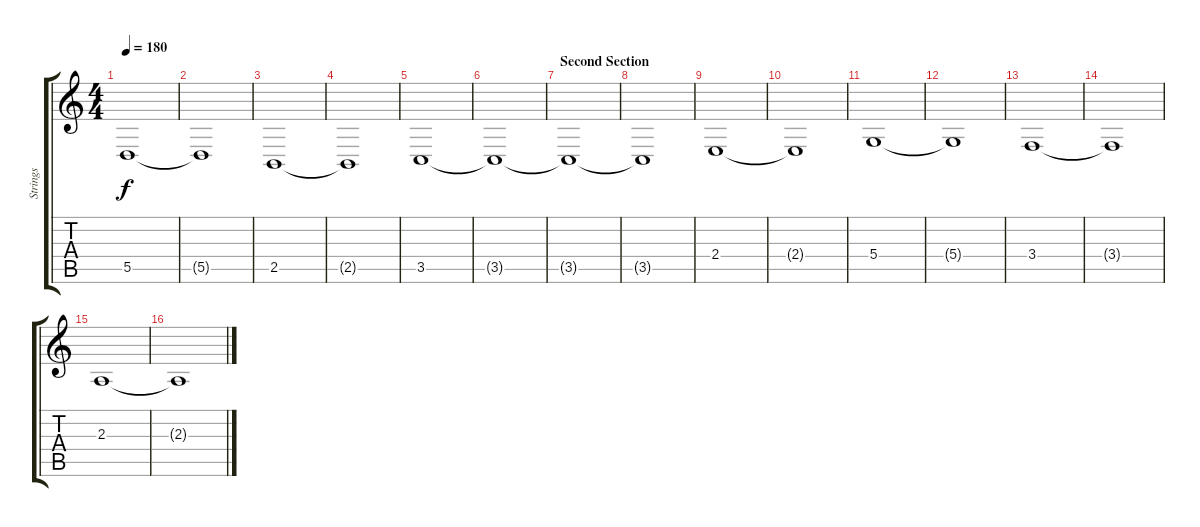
\track ("Strings" "Strings") {instrument stringensemble1}
\staff {score tabs}
\tuning (E4 B3 G3 D3 A2 E2) {hide}
\ts (4 4)
\tempo 180
\clef g2
\ks c
5.5.1{dy f} |
5.5{t}.1 |
2.5.1 |
2.5{t}.1 |
3.5.1 |
3.5{t}.1 |
\section ("" "Second Section")
3.5{t}.1 |
3.5{t}.1 |
2.4.1 |
2.4{t}.1 |
5.4.1 |
5.4{t}.1 |
3.4.1 |
3.4{t}.1 |
2.3.1 |
2.3{t}.1
